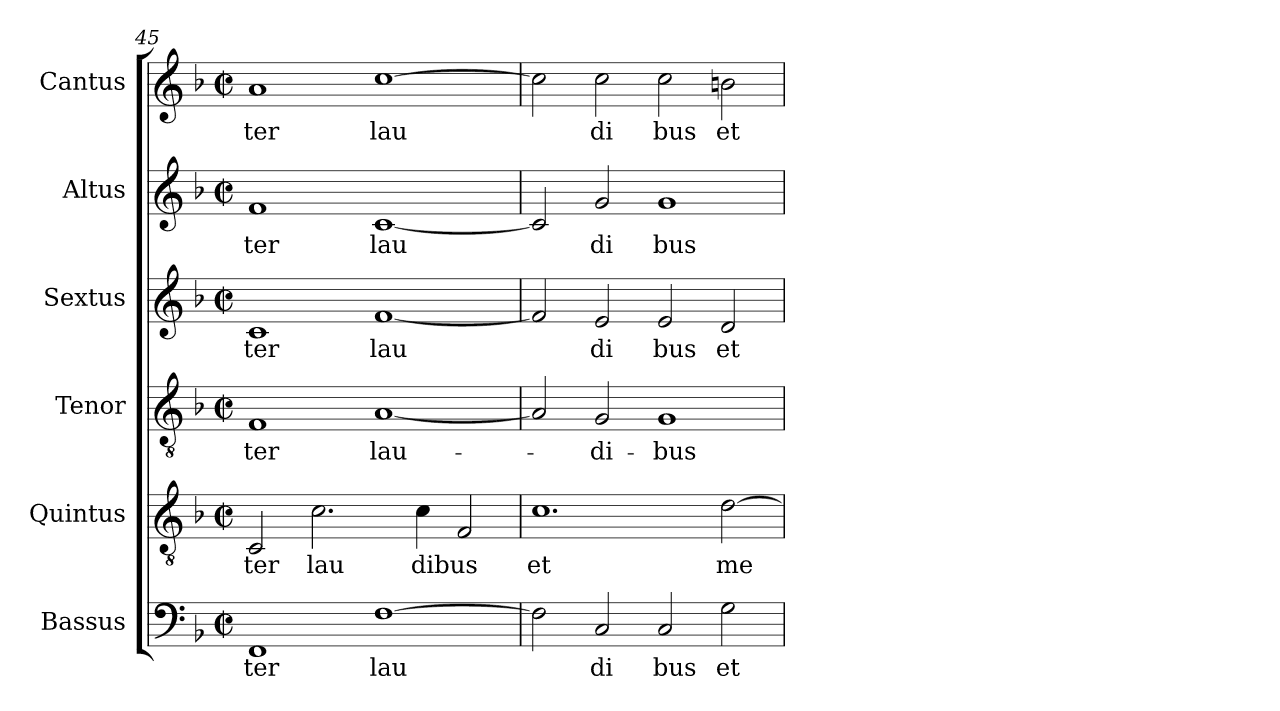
**kern	**text	**kern	**text	**kern	**text	**kern	**text	**kern	**text	**kern	**text
*part6	*part6	*part5	*part5	*part4	*part4	*part3	*part3	*part2	*part2	*part1	*part1
*staff6	*staff6	*staff5	*staff5	*staff4	*staff4	*staff3	*staff3	*staff2	*staff2	*staff1	*staff1
*I"Bassus	*	*I"Quintus	*	*I"Tenor	*	*I"Sextus	*	*I"Altus	*	*I"Cantus	*
*clefF4	*	*clefGv2	*	*clefGv2	*	*clefG2	*	*clefG2	*	*clefG2	*
*k[b-]	*	*k[b-]	*	*k[b-]	*	*k[b-]	*	*k[b-]	*	*k[b-]	*
*F:	*	*F:	*	*F:	*	*F:	*	*F:	*	*F:	*
*M2/2	*	*M2/2	*	*M2/2	*	*M2/2	*	*M2/2	*	*M2/2	*
*met(c|)	*	*met(c|)	*	*met(c|)	*	*met(c|)	*	*met(c|)	*	*met(c|)	*
=45	=45	=45	=45	=45	=45	=45	=45	=45	=45	=45	=45
!	!LO:LY:b:cj	!	!LO:LY:b:cj	!	!LO:LY:b:cj	!	!LO:LY:b:cj	!	!LO:LY:b:cj	!	!LO:LY:b:cj
1FF	ter	2C/	ter	1F	-ter	1c	ter	1f	ter	1a	ter
!	!	!	!LO:LY:b:cj	!	!	!	!	!	!	!	!
.	.	2.c\	lau	.	.	.	.	.	.	.	.
!	!LO:LY:b:cj	!	!	!	!LO:LY:b:cj	!	!LO:LY:b:cj	!	!LO:LY:b:cj	!	!LO:LY:b:cj
[>1F	lau	.	.	[<1A	lau-	[<1f	lau	[<1c	lau	[>1cc	lau
!	!	!	!LO:LY:b	!	!	!	!	!	!	!	!
.	.	4c\	dibus	.	.	.	.	.	.	.	.
.	.	2F/	.	.	.	.	.	.	.	.	.
=46	=46	=46	=46	=46	=46	=46	=46	=46	=46	=46	=46
!	!	!	!LO:LY:b:cj	!	!	!	!	!	!	!	!
2F\]	.	1.c	et	2A/]	.	2f/]	.	2c/]	.	2cc\]	.
!	!LO:LY:b:cj	!	!	!	!LO:LY:b:cj	!	!LO:LY:b:cj	!	!LO:LY:b:cj	!	!LO:LY:b:cj
2C/	di	.	.	2G/	-di-	2e/	di	2g/	di	2cc\	di
!	!LO:LY:b:cj	!	!	!	!LO:LY:b:cj	!	!LO:LY:b:cj	!	!LO:LY:b:cj	!	!LO:LY:b:cj
2C/	bus	.	.	1G	-bus	2e/	bus	1g	bus	2cc\	bus
!	!LO:LY:b:cj	!	!LO:LY:b	!	!	!	!LO:LY:b:cj	!	!	!	!LO:LY:b:cj
2G\	et	[>2d\	me	.	.	2d/	et	.	.	2bn\	et
=	=	=	=	=	=	=	=	=	=	=	=
*-	*-	*-	*-	*-	*-	*-	*-	*-	*-	*-	*-
